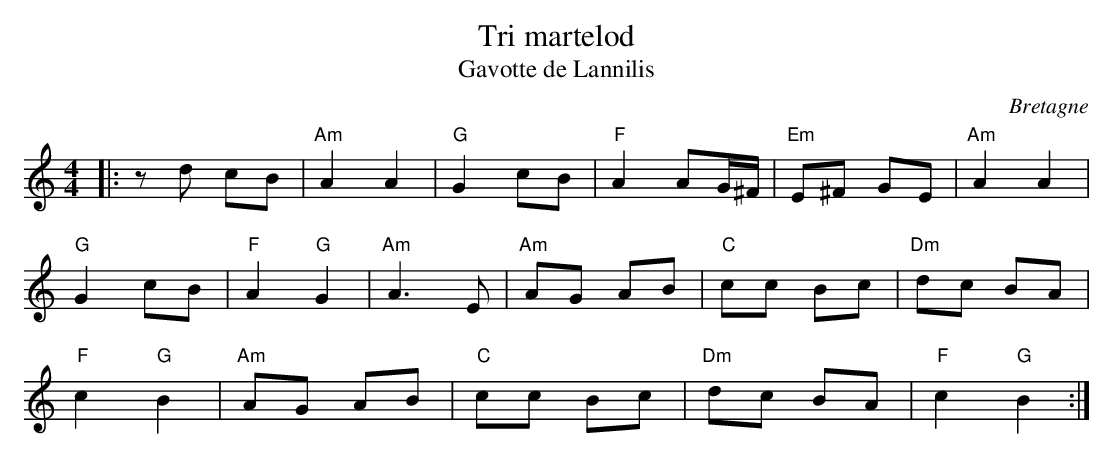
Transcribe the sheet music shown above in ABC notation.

X:1
T:Tri martelod
T:Gavotte de Lannilis
O:Bretagne
M:4/4
L:1/8
K:Am
|:z d cB|"Am"A2 A2 |"G"G2 cB |"F"A2 AG/^F/|"Em"E^F GE|"Am"A2 A2|
"G"G2 cB |"F"A2 "G"G2 |"Am"A3 E|"Am"AG AB|"C"cc Bc|"Dm"dc BA|
"F"c2 "G"B2 |"Am"AG AB |"C"cc Bc| "Dm"dc BA|"F"c2 "G"B2:|
